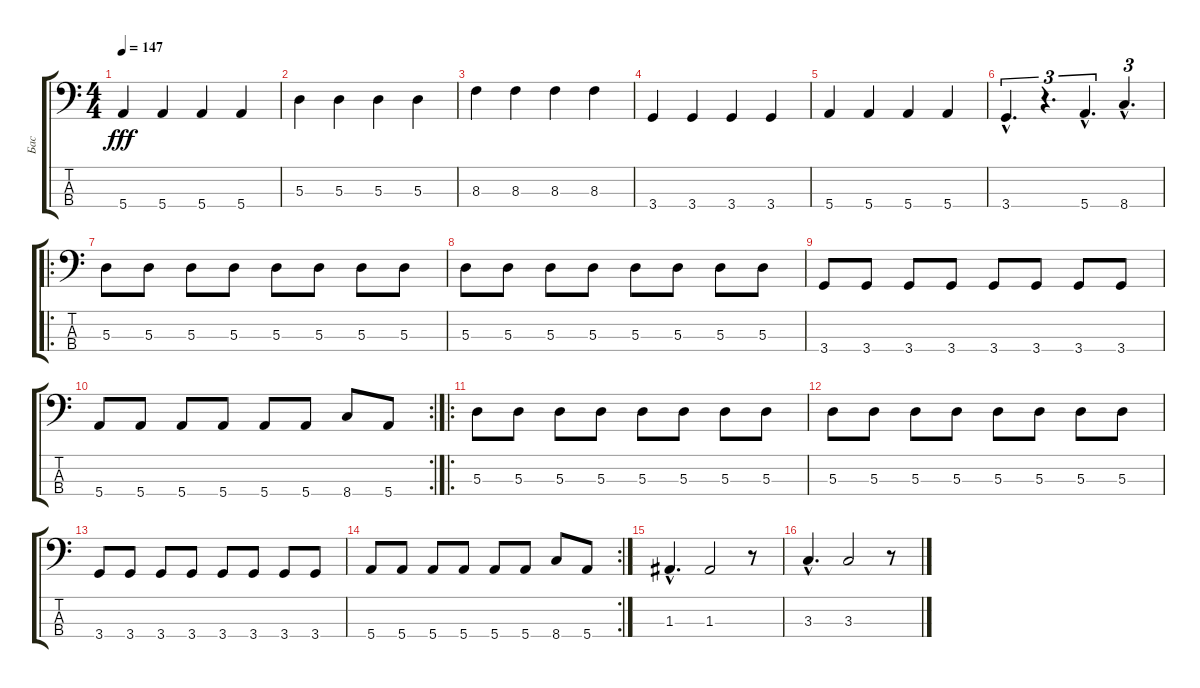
\track ("Бас" "Бас") {instrument electricbassfinger}
\staff {score tabs}
\tuning (G2 D2 A1 E1) {hide}
\ts (4 4)
\tempo 147
\clef f4
\ks c
5.4.4{dy fff} 5.4.4 5.4.4 5.4.4 |
5.3.4 5.3.4 5.3.4 5.3.4 |
8.3.4 8.3.4 8.3.4 8.3.4 |
3.4.4 3.4.4 3.4.4 3.4.4 |
5.4.4 5.4.4 5.4.4 5.4.4 |
3.4{hac}.4{d tu (3 2)} r.4{d tu (3 2)} 5.4{hac}.4{d tu (3 2)} 8.4{hac}.4{d tu (3 2)} |
\ro
5.3.8 5.3.8 5.3.8 5.3.8 5.3.8 5.3.8 5.3.8 5.3.8 |
5.3.8 5.3.8 5.3.8 5.3.8 5.3.8 5.3.8 5.3.8 5.3.8 |
3.4.8 3.4.8 3.4.8 3.4.8 3.4.8 3.4.8 3.4.8 3.4.8 |
\rc 2
5.4.8 5.4.8 5.4.8 5.4.8 5.4.8 5.4.8 8.4.8 5.4.8 |
\ro
5.3.8 5.3.8 5.3.8 5.3.8 5.3.8 5.3.8 5.3.8 5.3.8 |
5.3.8 5.3.8 5.3.8 5.3.8 5.3.8 5.3.8 5.3.8 5.3.8 |
3.4.8 3.4.8 3.4.8 3.4.8 3.4.8 3.4.8 3.4.8 3.4.8 |
\rc 2
5.4.8 5.4.8 5.4.8 5.4.8 5.4.8 5.4.8 8.4.8 5.4.8 |
1.3{hac}.4{d} 1.3.2 r.8 |
3.3{hac}.4{d} 3.3.2 r.8
